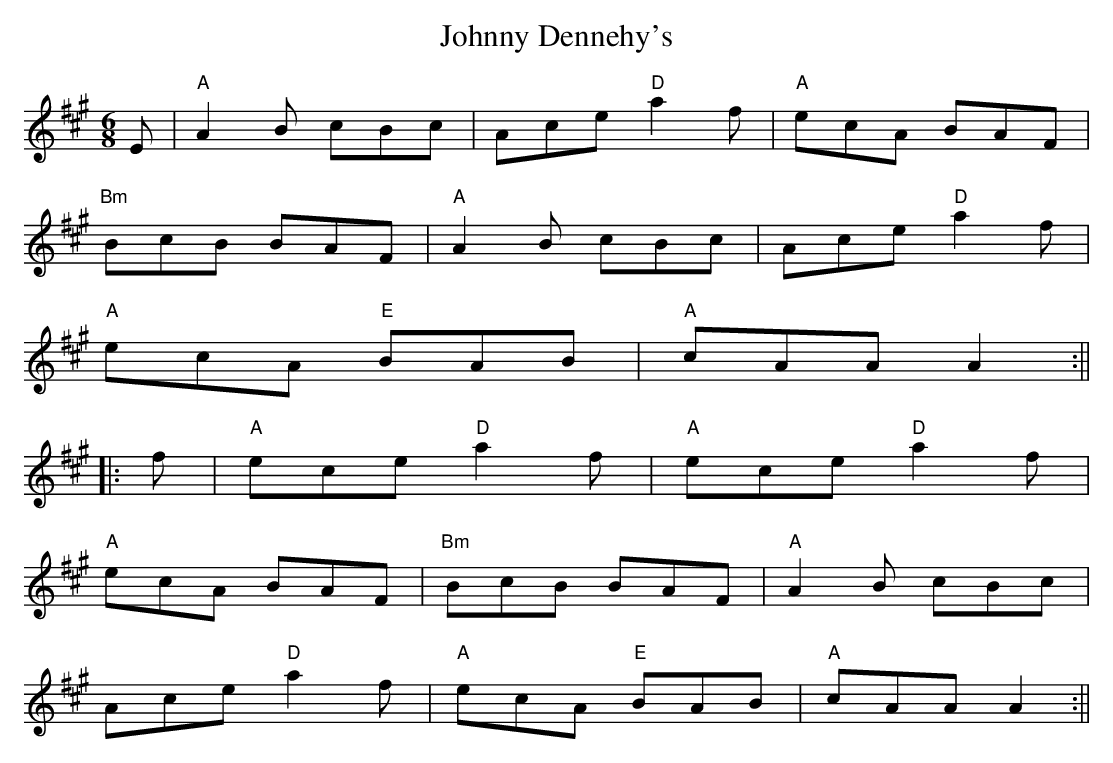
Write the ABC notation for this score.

X:1
T:Johnny Dennehy's
M:6/8
L:1/8
K:A
E | "A" A2 B cBc | Ace "D" a2 f | "A" ecA BAF |
"Bm" BcB BAF | "A" A2 B cBc | Ace "D" a2 f |
"A"ecA "E" BAB | "A" cAA A2 :||
||: f | "A" ece "D" a2 f | "A" ece "D" a2 f |
"A" ecA BAF | "Bm" BcB BAF | "A" A2 B cBc |
Ace "D" a2 f | "A" ecA "E" BAB | "A" cAA A2 :||
